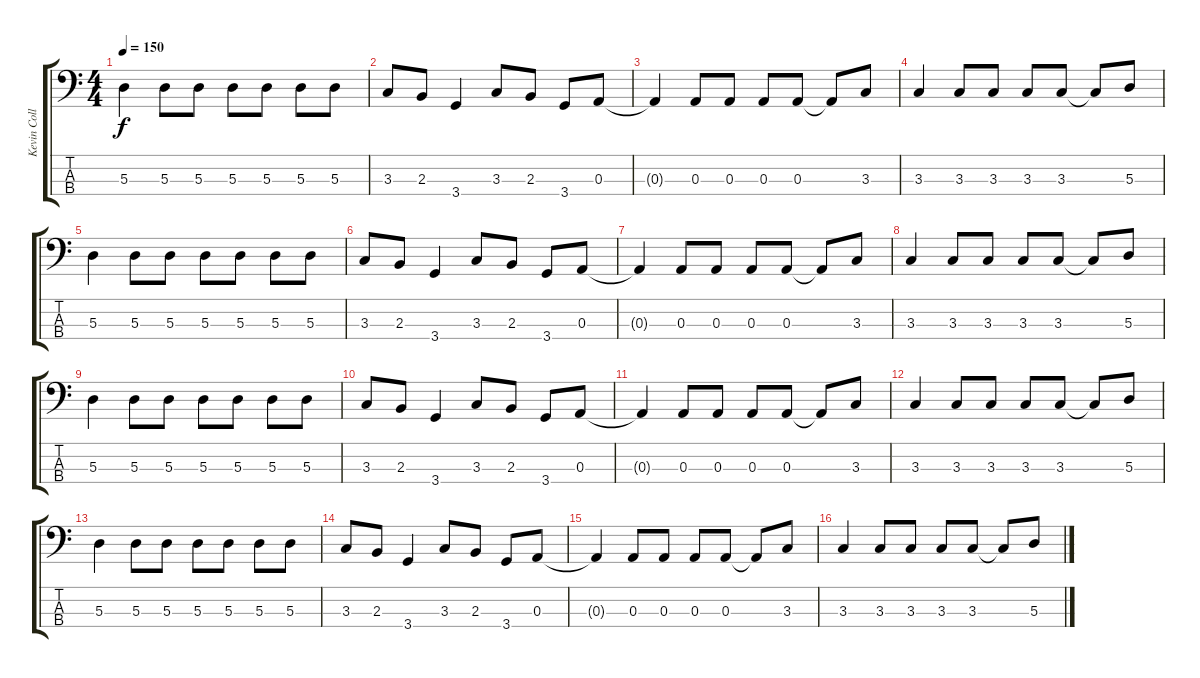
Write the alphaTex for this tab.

\track ("Kevin Collier" "Kevin Coll") {instrument electricbasspick}
\staff {score tabs}
\tuning (G2 D2 A1 E1) {hide}
\ts (4 4)
\tempo 150
\clef f4
\ks c
5.3.4{dy f} 5.3.8 5.3.8 5.3.8 5.3.8 5.3.8 5.3.8 |
3.3.8 2.3.8 3.4.4 3.3.8 2.3.8 3.4.8 0.3.8 |
0.3{t}.4 0.3.8 0.3.8 0.3.8 0.3.8 0.3{t}.8 3.3.8 |
3.3.4 3.3.8 3.3.8 3.3.8 3.3.8 3.3{t}.8 5.3.8 |
5.3.4 5.3.8 5.3.8 5.3.8 5.3.8 5.3.8 5.3.8 |
3.3.8 2.3.8 3.4.4 3.3.8 2.3.8 3.4.8 0.3.8 |
0.3{t}.4 0.3.8 0.3.8 0.3.8 0.3.8 0.3{t}.8 3.3.8 |
3.3.4 3.3.8 3.3.8 3.3.8 3.3.8 3.3{t}.8 5.3.8 |
5.3.4 5.3.8 5.3.8 5.3.8 5.3.8 5.3.8 5.3.8 |
3.3.8 2.3.8 3.4.4 3.3.8 2.3.8 3.4.8 0.3.8 |
0.3{t}.4 0.3.8 0.3.8 0.3.8 0.3.8 0.3{t}.8 3.3.8 |
3.3.4 3.3.8 3.3.8 3.3.8 3.3.8 3.3{t}.8 5.3.8 |
5.3.4 5.3.8 5.3.8 5.3.8 5.3.8 5.3.8 5.3.8 |
3.3.8 2.3.8 3.4.4 3.3.8 2.3.8 3.4.8 0.3.8 |
0.3{t}.4 0.3.8 0.3.8 0.3.8 0.3.8 0.3{t}.8 3.3.8 |
3.3.4 3.3.8 3.3.8 3.3.8 3.3.8 3.3{t}.8 5.3.8
